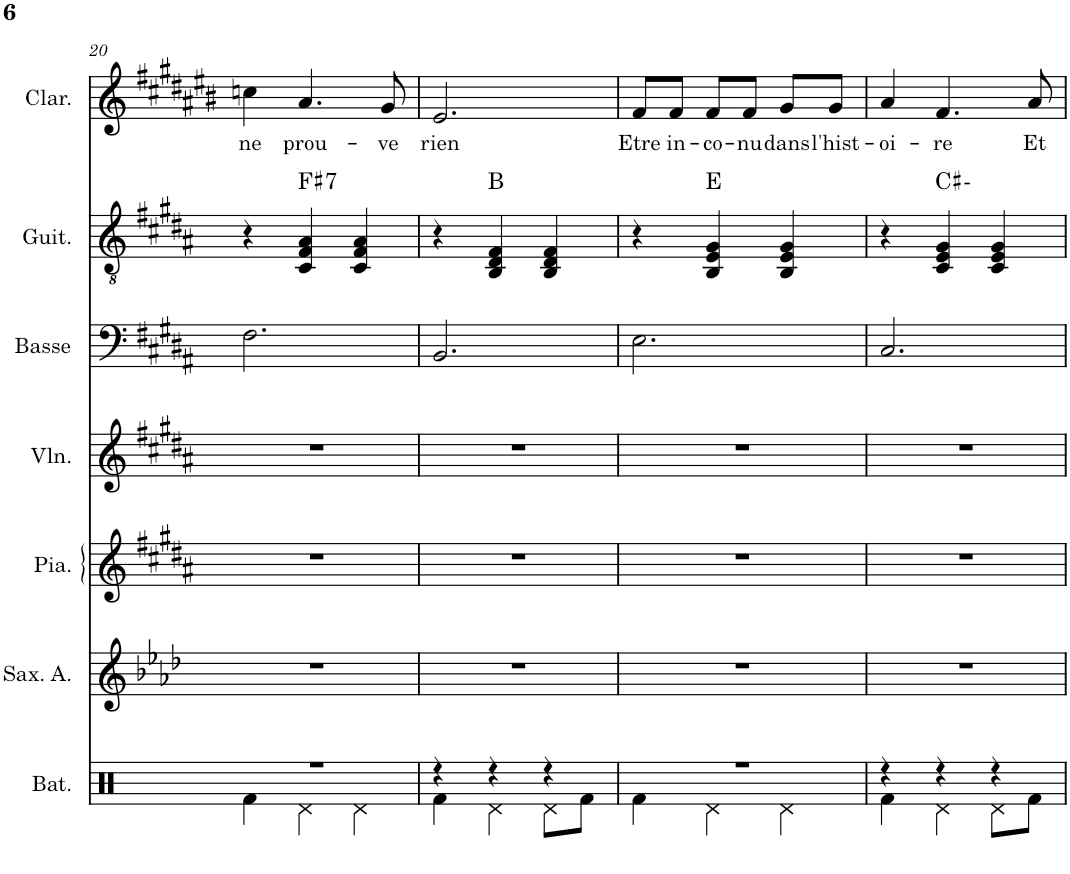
**kern	**kern	**kern	**kern	**kern	**kern	**harte	**kern	**text
*part7	*part6	*part5	*part4	*part3	*part2	*part2	*part1	*part1
*staff7	*staff6	*staff5	*staff4	*staff3	*staff2	*	*staff1	*staff1
*I"Batterie	*I"Saxophone Alto	*I"Piano	*I"Violon	*I"Basse acoustique	*I"Guitare classique	*	*I"Clarinette	*
*I'Bat.	*I'Sax. A.	*I'Pia.	*I'Vln.	*I'Basse	*I'Guit.	*	*I'Clar.	*
!!LO:PB:g=z
*clefX	*clefG2	*clefG2	*clefG2	*clefF4	*clefGv2	*	*clefG2	*
*	*Trd5c9	*	*	*Trd7c12	*	*	*Trd1c2	*
*k[]	*k[b-e-a-d-]	*k[f#c#g#d#a#]	*k[f#c#g#d#a#]	*k[f#c#g#d#a#]	*k[f#c#g#d#a#]	*	*k[f#c#g#d#a#e#b#]	*
*M3/4	*M3/4	*M3/4	*M3/4	*M3/4	*M3/4	*	*M3/4	*
=20	=20	=20	=20	=20	=20	=20	=20	=20
*^	*	*	*	*	*	*	*	*
!	!	!	!	!	!	!	!	!	!LO:LY:b
2.r	4Rf\	2.r	2.r	2.r	2.F#\	4r	.	4ccn\	ne
!	!	!	!	!	!	!	!LO:H:kt=7	!	!LO:LY:b
.	4Rd\	.	.	.	.	4C#/ 4F#/ 4A#/	F#:7	4.a#/	prou-
.	4Rd\	.	.	.	.	4C#/ 4F#/ 4A#/	.	.	.
!	!	!	!	!	!	!	!	!	!LO:LY:b
.	.	.	.	.	.	.	.	8g#/	-ve
=21	=21	=21	=21	=21	=21	=21	=21	=21	=21
!	!	!	!	!	!	!	!	!	!LO:LY:b
4r	4Rf\	2.r	2.r	2.r	2.BB/	4r	.	2.e#/	rien
4r	4Rd\	.	.	.	.	4BB/ 4D#/ 4F#/	B:maj	.	.
4r	8Rd\L	.	.	.	.	4BB/ 4D#/ 4F#/	.	.	.
.	8Rf\J	.	.	.	.	.	.	.	.
=22	=22	=22	=22	=22	=22	=22	=22	=22	=22
!	!	!	!	!	!	!	!	!	!LO:LY:b
2.r	4Rf\	2.r	2.r	2.r	2.E\	4r	.	8f#/L	Etre
!	!	!	!	!	!	!	!	!	!LO:LY:b
.	.	.	.	.	.	.	.	8f#/J	in-
!	!	!	!	!	!	!	!	!	!LO:LY:b
.	4Rd\	.	.	.	.	4BB/ 4E/ 4G#/	E:maj	8f#/L	-co-
!	!	!	!	!	!	!	!	!	!LO:LY:b
.	.	.	.	.	.	.	.	8f#/J	-nu
!	!	!	!	!	!	!	!	!	!LO:LY:b
.	4Rd\	.	.	.	.	4BB/ 4E/ 4G#/	.	8g#/L	dans
!	!	!	!	!	!	!	!	!	!LO:LY:b
.	.	.	.	.	.	.	.	8g#/J	l'hist-
=23	=23	=23	=23	=23	=23	=23	=23	=23	=23
!	!	!	!	!	!	!	!	!	!LO:LY:b
4r	4Rf\	2.r	2.r	2.r	2.C#/	4r	.	4a#/	-oi-
!	!	!	!	!	!	!	!	!	!LO:LY:b
4r	4Rd\	.	.	.	.	4C#/ 4E/ 4G#/	C#:min	4.f#/	-re
4r	8Rd\L	.	.	.	.	4C#/ 4E/ 4G#/	.	.	.
!	!	!	!	!	!	!	!	!	!LO:LY:b
.	8Rf\J	.	.	.	.	.	.	8a#/	Et
*v	*v	*	*	*	*	*	*	*	*
=	=	=	=	=	=	=	=	=
*-	*-	*-	*-	*-	*-	*-	*-	*-
